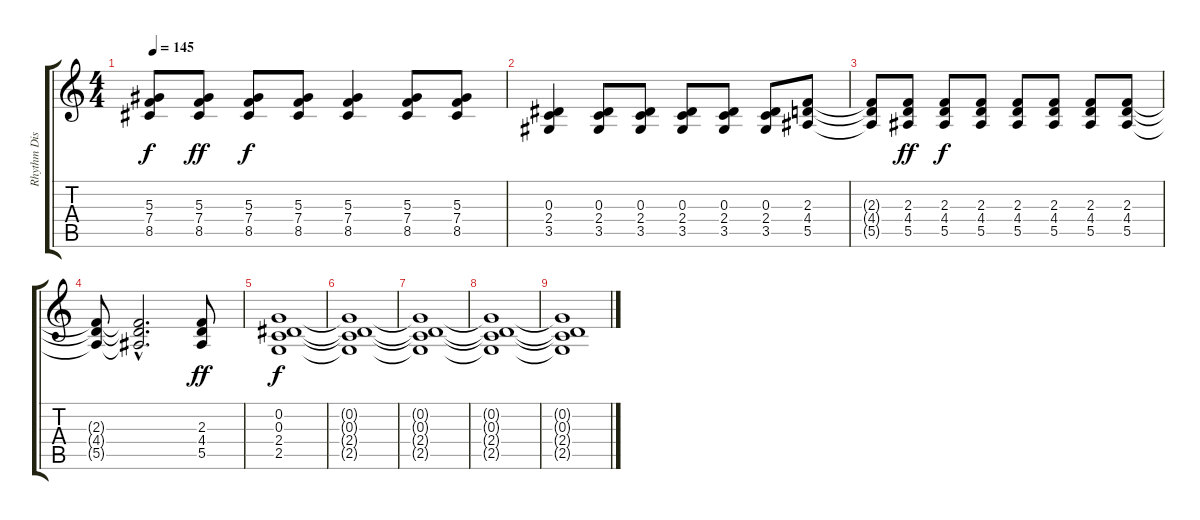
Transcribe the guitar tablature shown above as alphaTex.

\track ("Rhythm Distortion Guitar" "Rhythm Dis") {instrument distortionguitar}
\staff {score tabs}
\tuning (C4 G3 Eb3 Bb2 F2 C2) {hide}
\ts (4 4)
\tempo 145
\clef g2
\ks c
(5.3{t} 7.4{t} 8.5{t}).8{dy f} (5.3 7.4 8.5).8{dy ff} (5.3 7.4 8.5).8{dy f} (5.3 7.4 8.5).8 (5.3 7.4 8.5).4 (5.3 7.4 8.5).8 (5.3 7.4 8.5).8 |
(0.3 2.4 3.5).4 (0.3 2.4 3.5).8 (0.3 2.4 3.5).8 (0.3 2.4 3.5).8 (0.3 2.4 3.5).8 (0.3 2.4 3.5).8 (2.3 4.4 5.5).8 |
(2.3{t} 4.4{t} 5.5{t}).8 (2.3 4.4 5.5).8{dy ff} (2.3 4.4 5.5).8{dy f} (2.3 4.4 5.5).8 (2.3 4.4 5.5).8 (2.3 4.4 5.5).8 (2.3 4.4 5.5).8 (2.3 4.4 5.5).8 |
(2.3{t} 4.4{t} 5.5{t}).8 (2.3{hac t} 4.4{hac t} 5.5{hac t}).2{d} (2.3 4.4 5.5).8{dy ff} |
(0.2 0.3 2.4 2.5).1{dy f} |
(0.2{t} 0.3{t} 2.4{t} 2.5{t}).1 |
(0.2{t} 0.3{t} 2.4{t} 2.5{t}).1 |
(0.2{t} 0.3{t} 2.4{t} 2.5{t}).1 |
(0.2{t} 0.3{t} 2.4{t} 2.5{t}).1
